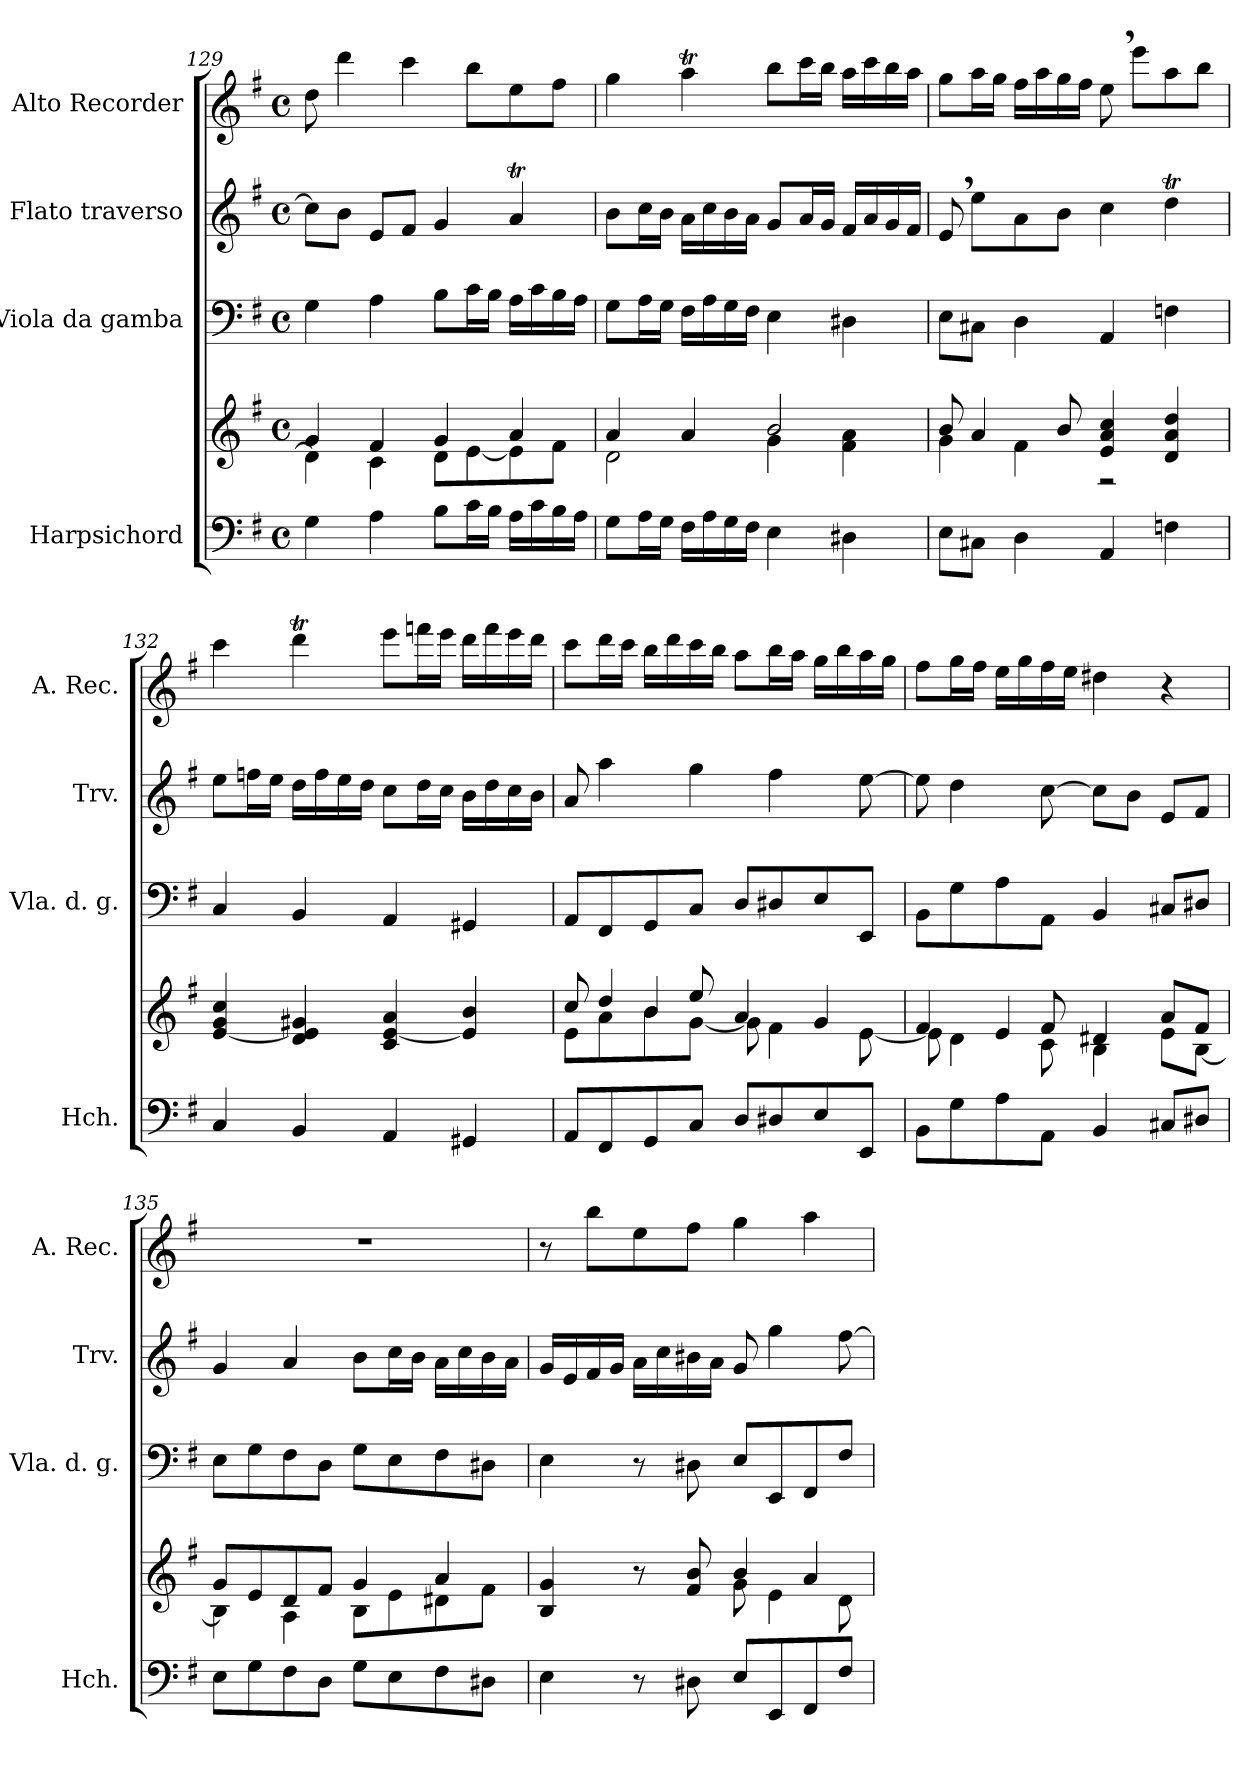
**kern	**kern	**kern	**kern	**kern
*part4	*part4	*part3	*part2	*part1
*staff5	*staff4	*staff3	*staff2	*staff1
*I"Harpsichord	*	*I"Viola da gamba	*I"Flato traverso	*I"Alto Recorder
*I'Hch.	*	*I'Vla. d. g.	*I'Trv.	*I'A. Rec.
*clefF4	*clefG2	*clefF4	*clefG2	*clefG2
*k[f#]	*k[f#]	*k[f#]	*k[f#]	*k[f#]
*M4/4	*M4/4	*M4/4	*M4/4	*M4/4
*met(c)	*met(c)	*met(c)	*met(c)	*met(c)
=129	=129	=129	=129	=129
*	*^	*	*	*
4G\	4g/	4d\]	4G\	8cc\L]	8dd\
.	.	.	.	8b\J	4ddd\
4A\	4f#/	4c\	4A\	8e/L	.
.	.	.	.	8f#/J	4ccc\
8B\L	4g/	8d\L	8B\L	4g/	.
16c\L	.	[8e\	16c\L	.	8bb\L
16B\JJ	.	.	16B\JJ	.	.
16A\LL	4a/	8e\]	16A\LL	4aT/	8ee\
16c\	.	.	16c\	.	.
16B\	.	8f#\J	16B\	.	8ff#\J
16A\JJ	.	.	16A\JJ	.	.
=130	=130	=130	=130	=130	=130
8G\L	4a/	2d\	8G\L	8b\L	4gg\
16A\L	.	.	16A\L	16cc\L	.
16G\JJ	.	.	16G\JJ	16b\JJ	.
16F#\LL	4a/	.	16F#\LL	16a\LL	4aaT\
16A\	.	.	16A\	16cc\	.
16G\	.	.	16G\	16b\	.
16F#\JJ	.	.	16F#\JJ	16a\JJ	.
4E\	2b/	4g\	4E\	8g/L	8bb\L
.	.	.	.	16a/L	16ccc\L
.	.	.	.	16g/JJ	16bb\JJ
4D#X\	.	4f#\ 4a\	4D#X\	16f#/LL	16aa\LL
.	.	.	.	16a/	16ccc\
.	.	.	.	16g/	16bb\
.	.	.	.	16f#/JJ	16aa\JJ
!!LO:LB:g=z
=131	=131	=131	=131	=131	=131
8E\L	8b/	4g\	8E\L	8e,/	8gg\L
8C#X\J	4a/	.	8C#X\J	8ee\L	16aa\L
.	.	.	.	.	16gg\JJ
4D\	.	4f#\	4D\	8a\	16ff#\LL
.	.	.	.	.	16aa\
.	8b/	.	.	8b\J	16gg\
.	.	.	.	.	16ff#\JJ
4AA/	4e/ 4a/ 4cc/	2r	4AA/	4cc\	8ee,\
.	.	.	.	.	8eee\L
4Fn\	4d/ 4a/ 4dd/	.	4Fn\	4ddT\	8aa\
.	.	.	.	.	8bb\J
*	*v	*v	*	*	*
=132	=132	=132	=132	=132
4C/	[4e/ 4g/ 4cc/	4C/	8ee\L	4ccc\
.	.	.	16ffn\L	.
.	.	.	16ee\JJ	.
4BB/	4d/ 4e/] 4g#X/	4BB/	16dd\LL	4dddT\
.	.	.	16ff\	.
.	.	.	16ee\	.
.	.	.	16dd\JJ	.
4AA/	4c/ [4e/ 4a/	4AA/	8cc\L	8eee\L
.	.	.	16dd\L	16fffn\L
.	.	.	16cc\JJ	16eee\JJ
4GG#X/	4e/] 4b/	4GG#X/	16b\LL	16ddd\LL
.	.	.	16dd\	16fff\
.	.	.	16cc\	16eee\
.	.	.	16b\JJ	16ddd\JJ
=133	=133	=133	=133	=133
*	*^	*	*	*
*	*	*^	*	*	*
8AA/L	8cc/	8e\L	4ryy	8AA/L	8a/	8ccc\L
8FF#/	4dd/	8a\	.	8FF#/	4aa\	16ddd\L
.	.	.	.	.	.	16ccc\JJ
8GG/	.	8b\	4b/	8GG/	.	16bb\LL
.	.	.	.	.	.	16ddd\
8C/J	8ee/	[8g\J	.	8C/J	4gg\	16ccc\
.	.	.	.	.	.	16bb\JJ
8D/L	4a/	8g\]	2ryy	8D/L	.	8aa\L
8D#X/	.	4f#\	.	8D#X/	4ff#\	16bb\L
.	.	.	.	.	.	16aa\JJ
8E/	4g/	.	.	8E/	.	16gg\LL
.	.	.	.	.	.	16bb\
8EE/J	.	[8e\	.	8EE/J	[8ee\	16aa\
.	.	.	.	.	.	16gg\JJ
=134	=134	=134	=134	=134	=134	=134
8BB\L	4f#/	8e\]	4.ryy	8BB\L	8ee\]	8ff#\L
8G\	.	4d\	.	8G\	4dd\	16gg\L
.	.	.	.	.	.	16ff#\JJ
8A\	4e/	.	.	8A\	.	16ee\LL
.	.	.	.	.	.	16gg\
8AA\J	.	8c\	8f#/	8AA\J	[8cc\	16ff#\
.	.	.	.	.	.	16ee\JJ
4BB/	4d#X/	4B\	2ryy	4BB/	8cc\L]	4dd#X\
.	.	.	.	.	8b\J	.
8C#X/L	8a/L	8e\L	.	8C#X/L	8e/L	4r
8D#X/J	8f#/J	[8B\J	.	8D#X/J	8f#/J	.
*	*	*v	*v	*	*	*
!!LO:PB:g=z
=135	=135	=135	=135	=135	=135
8E\L	8g/L	4B\]	8E\L	4g/	1r
8G\	8e/	.	8G\	.	.
8F#\	8d/	4A\	8F#\	4a/	.
8D\J	8f#/J	.	8D\J	.	.
8G\L	4g/	8B\L	8G\L	8b\L	.
8E\	.	8e\	8E\	16cc\L	.
.	.	.	.	16b\JJ	.
8F#\	4a/	8d#X\	8F#\	16a\LL	.
.	.	.	.	16cc\	.
8D#X\J	.	8f#\J	8D#X\J	16b\	.
.	.	.	.	16a\JJ	.
=136	=136	=136	=136	=136	=136
4E\	4B/ 4g/	2ryy	4E\	16g/LL	8r
.	.	.	.	16e/	.
.	.	.	.	16f#/	8bb\L
.	.	.	.	16g/JJ	.
8r	8r	.	8r	16a\LL	8ee\
.	.	.	.	16cc\	.
8D#X\	8f#/ 8b/	.	8D#X\	16b#X\	8ff#\J
.	.	.	.	16a\JJ	.
8E/L	4b/	8g\	8E/L	8g/	4gg\
8EE/	.	4e\	8EE/	4gg\	.
8FF#/	4a/	.	8FF#/	.	4aa\
8F#/J	.	8d\	8F#/J	[8ff#\	.
*	*v	*v	*	*	*
=	=	=	=	=
*-	*-	*-	*-	*-
